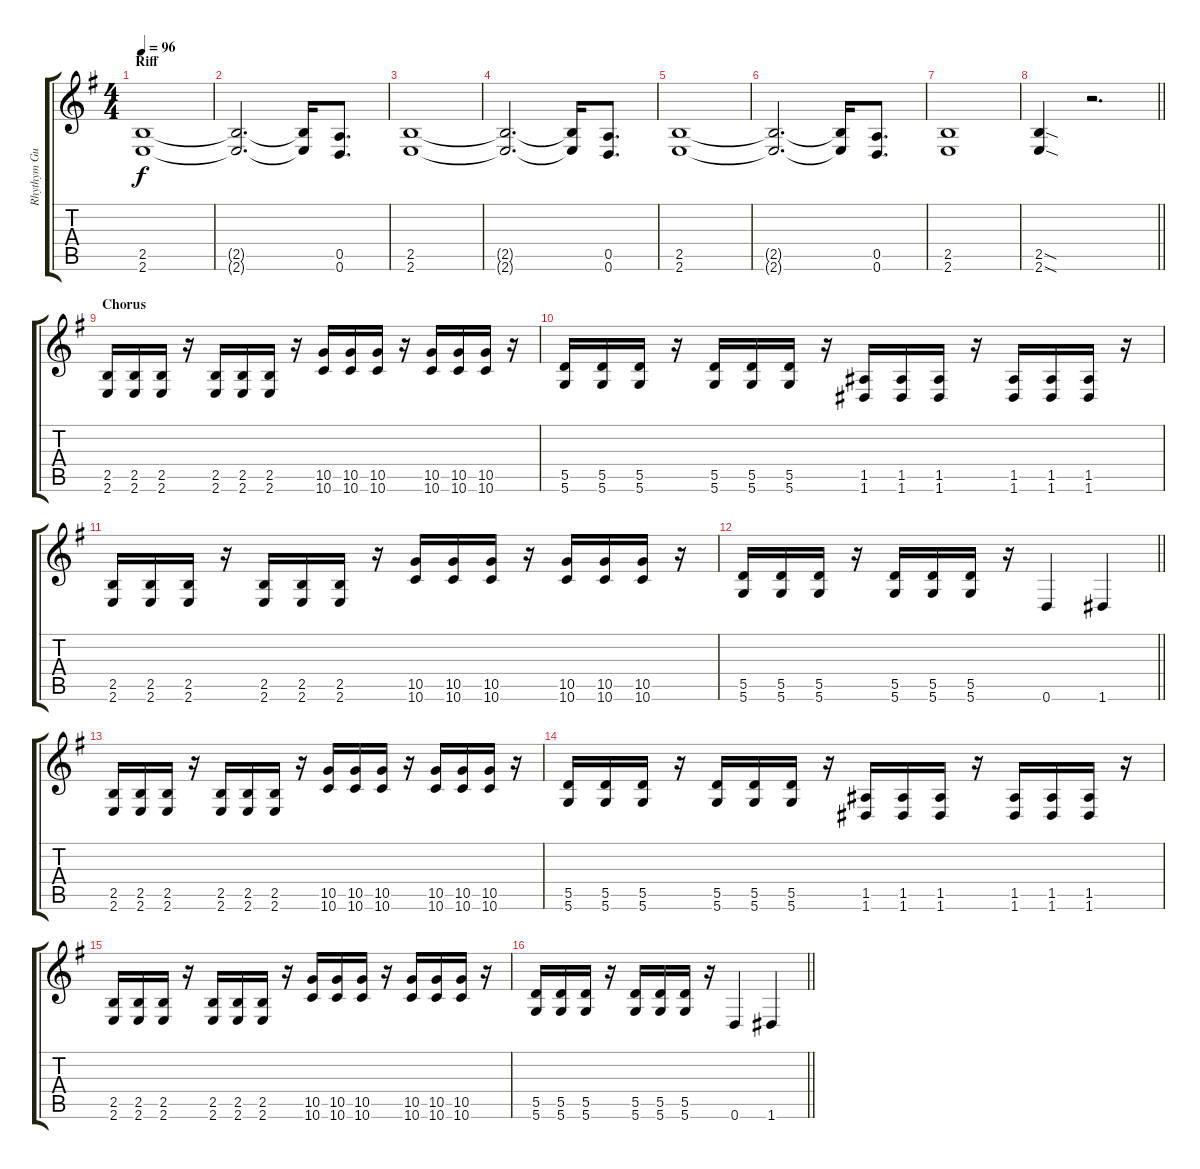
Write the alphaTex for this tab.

\track ("Rhythym Guitar [R]" "Rhythym Gu") {instrument distortionguitar}
\staff {score tabs}
\tuning (E4 B3 G3 D3 A2 D2) {hide}
\ts (4 4)
\section ("" "Riff")
\tempo 96
\clef g2
\ks eminor
(2.5 2.6).1{dy f} |
(2.5{t} 2.6{t}).2{d} (2.5{t} 2.6{t}).16 (0.5 0.6).8{d} |
(2.5 2.6).1 |
(2.5{t} 2.6{t}).2{d} (2.5{t} 2.6{t}).16 (0.5 0.6).8{d} |
(2.5 2.6).1 |
(2.5{t} 2.6{t}).2{d} (2.5{t} 2.6{t}).16 (0.5 0.6).8{d} |
(2.5 2.6).1 |
\barLineRight lightlight
(2.5{sod} 2.6{sod}).4 r.2{d} |
\section ("" "Chorus")
(2.5 2.6).16 (2.5 2.6).16 (2.5 2.6).16 r.16 (2.5 2.6).16 (2.5 2.6).16 (2.5 2.6).16 r.16 (10.5 10.6).16 (10.5 10.6).16 (10.5 10.6).16 r.16 (10.5 10.6).16 (10.5 10.6).16 (10.5 10.6).16 r.16 |
(5.5 5.6).16 (5.5 5.6).16 (5.5 5.6).16 r.16 (5.5 5.6).16 (5.5 5.6).16 (5.5 5.6).16 r.16 (1.5 1.6).16 (1.5 1.6).16 (1.5 1.6).16 r.16 (1.5 1.6).16 (1.5 1.6).16 (1.5 1.6).16 r.16 |
(2.5 2.6).16 (2.5 2.6).16 (2.5 2.6).16 r.16 (2.5 2.6).16 (2.5 2.6).16 (2.5 2.6).16 r.16 (10.5 10.6).16 (10.5 10.6).16 (10.5 10.6).16 r.16 (10.5 10.6).16 (10.5 10.6).16 (10.5 10.6).16 r.16 |
\barLineRight lightlight
(5.5 5.6).16 (5.5 5.6).16 (5.5 5.6).16 r.16 (5.5 5.6).16 (5.5 5.6).16 (5.5 5.6).16 r.16 0.6.4 1.6.4 |
(2.5 2.6).16 (2.5 2.6).16 (2.5 2.6).16 r.16 (2.5 2.6).16 (2.5 2.6).16 (2.5 2.6).16 r.16 (10.5 10.6).16 (10.5 10.6).16 (10.5 10.6).16 r.16 (10.5 10.6).16 (10.5 10.6).16 (10.5 10.6).16 r.16 |
(5.5 5.6).16 (5.5 5.6).16 (5.5 5.6).16 r.16 (5.5 5.6).16 (5.5 5.6).16 (5.5 5.6).16 r.16 (1.5 1.6).16 (1.5 1.6).16 (1.5 1.6).16 r.16 (1.5 1.6).16 (1.5 1.6).16 (1.5 1.6).16 r.16 |
(2.5 2.6).16 (2.5 2.6).16 (2.5 2.6).16 r.16 (2.5 2.6).16 (2.5 2.6).16 (2.5 2.6).16 r.16 (10.5 10.6).16 (10.5 10.6).16 (10.5 10.6).16 r.16 (10.5 10.6).16 (10.5 10.6).16 (10.5 10.6).16 r.16 |
\barLineRight lightlight
(5.5 5.6).16 (5.5 5.6).16 (5.5 5.6).16 r.16 (5.5 5.6).16 (5.5 5.6).16 (5.5 5.6).16 r.16 0.6.4 1.6.4
